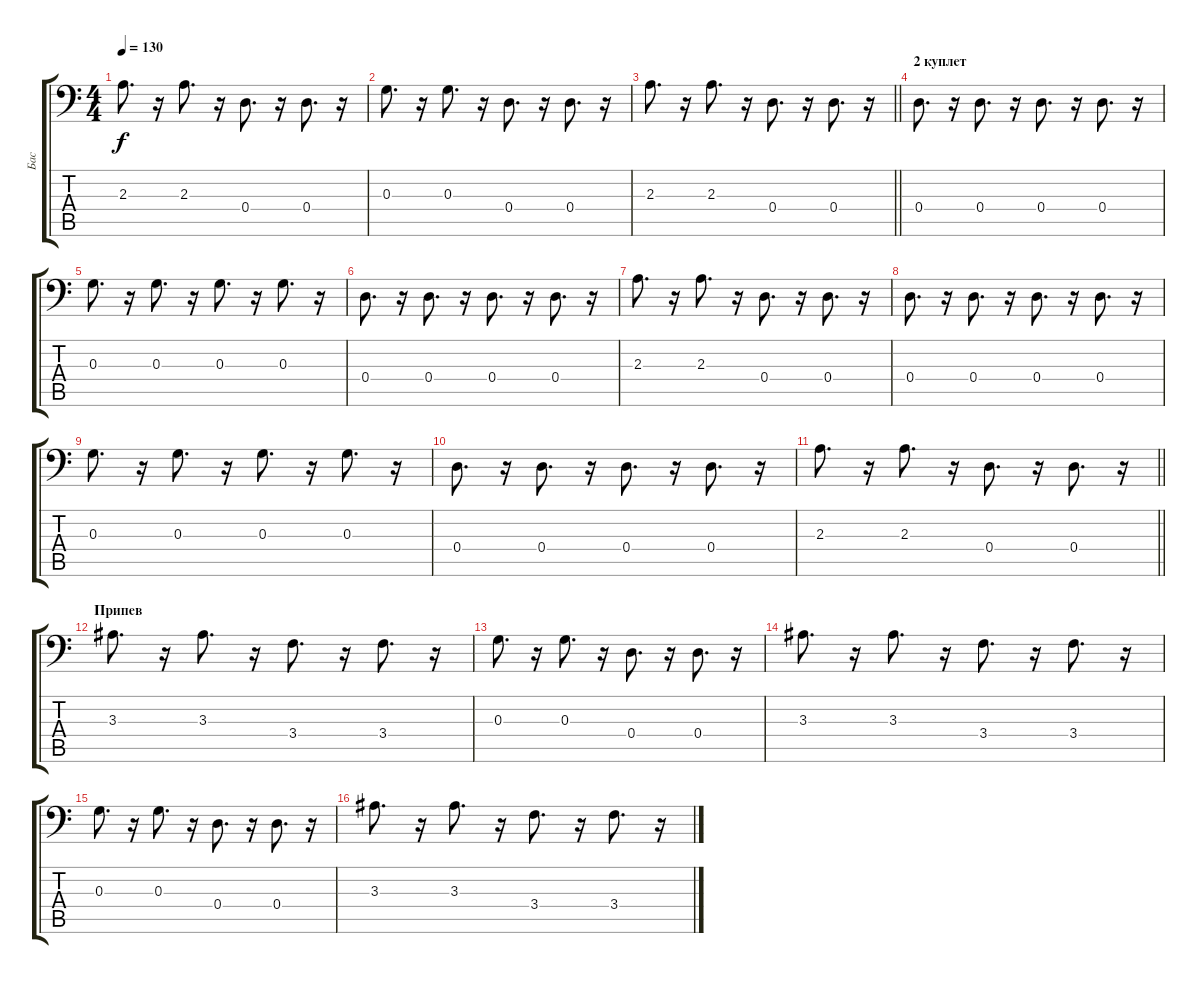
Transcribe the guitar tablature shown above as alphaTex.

\track ("Бас" "Бас") {instrument electricbassfinger}
\staff {score tabs}
\tuning (F3 C3 G2 D2 A1 E1) {hide}
\ts (4 4)
\tempo 130
\clef f4
\ks c
2.3.8{d dy f} r.16 2.3.8{d} r.16 0.4.8{d} r.16 0.4.8{d} r.16 |
0.3.8{d} r.16 0.3.8{d} r.16 0.4.8{d} r.16 0.4.8{d} r.16 |
\barLineRight lightlight
2.3.8{d} r.16 2.3.8{d} r.16 0.4.8{d} r.16 0.4.8{d} r.16 |
\section ("" "2 куплет")
0.4.8{d} r.16 0.4.8{d} r.16 0.4.8{d} r.16 0.4.8{d} r.16 |
0.3.8{d} r.16 0.3.8{d} r.16 0.3.8{d} r.16 0.3.8{d} r.16 |
0.4.8{d} r.16 0.4.8{d} r.16 0.4.8{d} r.16 0.4.8{d} r.16 |
2.3.8{d} r.16 2.3.8{d} r.16 0.4.8{d} r.16 0.4.8{d} r.16 |
0.4.8{d} r.16 0.4.8{d} r.16 0.4.8{d} r.16 0.4.8{d} r.16 |
0.3.8{d} r.16 0.3.8{d} r.16 0.3.8{d} r.16 0.3.8{d} r.16 |
0.4.8{d} r.16 0.4.8{d} r.16 0.4.8{d} r.16 0.4.8{d} r.16 |
\barLineRight lightlight
2.3.8{d} r.16 2.3.8{d} r.16 0.4.8{d} r.16 0.4.8{d} r.16 |
\section ("" "Припев")
3.3.8{d} r.16 3.3.8{d} r.16 3.4.8{d} r.16 3.4.8{d} r.16 |
0.3.8{d} r.16 0.3.8{d} r.16 0.4.8{d} r.16 0.4.8{d} r.16 |
3.3.8{d} r.16 3.3.8{d} r.16 3.4.8{d} r.16 3.4.8{d} r.16 |
0.3.8{d} r.16 0.3.8{d} r.16 0.4.8{d} r.16 0.4.8{d} r.16 |
3.3.8{d} r.16 3.3.8{d} r.16 3.4.8{d} r.16 3.4.8{d} r.16
